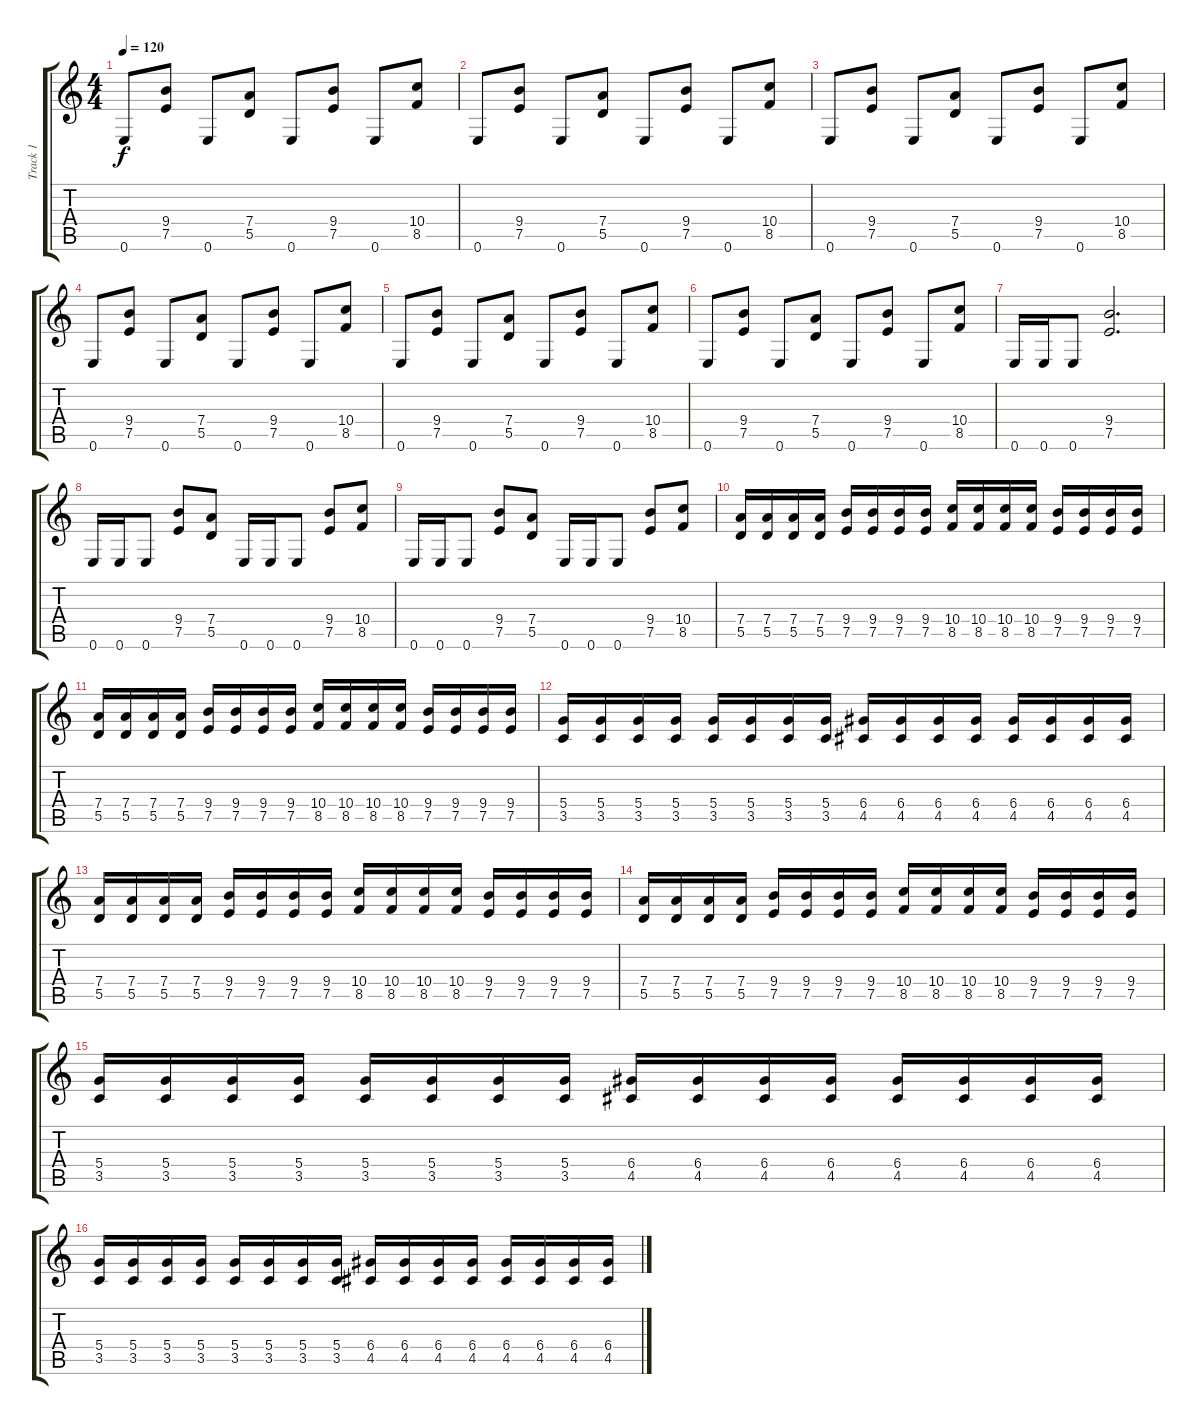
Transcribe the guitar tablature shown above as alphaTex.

\track ("Track 1" "Track 1") {instrument distortionguitar}
\staff {score tabs}
\tuning (E4 B3 G3 D3 A2 E2) {hide}
\ts (4 4)
\tempo 120
\clef g2
\ks c
0.6.8{dy f} (9.4 7.5).8 0.6.8 (7.4 5.5).8 0.6.8 (9.4 7.5).8 0.6.8 (10.4 8.5).8 |
0.6.8 (9.4 7.5).8 0.6.8 (7.4 5.5).8 0.6.8 (9.4 7.5).8 0.6.8 (10.4 8.5).8 |
0.6.8 (9.4 7.5).8 0.6.8 (7.4 5.5).8 0.6.8 (9.4 7.5).8 0.6.8 (10.4 8.5).8 |
0.6.8 (9.4 7.5).8 0.6.8 (7.4 5.5).8 0.6.8 (9.4 7.5).8 0.6.8 (10.4 8.5).8 |
0.6.8 (9.4 7.5).8 0.6.8 (7.4 5.5).8 0.6.8 (9.4 7.5).8 0.6.8 (10.4 8.5).8 |
0.6.8 (9.4 7.5).8 0.6.8 (7.4 5.5).8 0.6.8 (9.4 7.5).8 0.6.8 (10.4 8.5).8 |
0.6.16 0.6.16 0.6.8 (9.4 7.5).2{d} |
0.6.16 0.6.16 0.6.8 (9.4 7.5).8 (7.4 5.5).8 0.6.16 0.6.16 0.6.8 (9.4 7.5).8 (10.4 8.5).8 |
0.6.16 0.6.16 0.6.8 (9.4 7.5).8 (7.4 5.5).8 0.6.16 0.6.16 0.6.8 (9.4 7.5).8 (10.4 8.5).8 |
(7.4 5.5).16 (7.4 5.5).16 (7.4 5.5).16 (7.4 5.5).16 (9.4 7.5).16 (9.4 7.5).16 (9.4 7.5).16 (9.4 7.5).16 (10.4 8.5).16 (10.4 8.5).16 (10.4 8.5).16 (10.4 8.5).16 (9.4 7.5).16 (9.4 7.5).16 (9.4 7.5).16 (9.4 7.5).16 |
(7.4 5.5).16 (7.4 5.5).16 (7.4 5.5).16 (7.4 5.5).16 (9.4 7.5).16 (9.4 7.5).16 (9.4 7.5).16 (9.4 7.5).16 (10.4 8.5).16 (10.4 8.5).16 (10.4 8.5).16 (10.4 8.5).16 (9.4 7.5).16 (9.4 7.5).16 (9.4 7.5).16 (9.4 7.5).16 |
(5.4 3.5).16 (5.4 3.5).16 (5.4 3.5).16 (5.4 3.5).16 (5.4 3.5).16 (5.4 3.5).16 (5.4 3.5).16 (5.4 3.5).16 (6.4 4.5).16 (6.4 4.5).16 (6.4 4.5).16 (6.4 4.5).16 (6.4 4.5).16 (6.4 4.5).16 (6.4 4.5).16 (6.4 4.5).16 |
(7.4 5.5).16 (7.4 5.5).16 (7.4 5.5).16 (7.4 5.5).16 (9.4 7.5).16 (9.4 7.5).16 (9.4 7.5).16 (9.4 7.5).16 (10.4 8.5).16 (10.4 8.5).16 (10.4 8.5).16 (10.4 8.5).16 (9.4 7.5).16 (9.4 7.5).16 (9.4 7.5).16 (9.4 7.5).16 |
(7.4 5.5).16 (7.4 5.5).16 (7.4 5.5).16 (7.4 5.5).16 (9.4 7.5).16 (9.4 7.5).16 (9.4 7.5).16 (9.4 7.5).16 (10.4 8.5).16 (10.4 8.5).16 (10.4 8.5).16 (10.4 8.5).16 (9.4 7.5).16 (9.4 7.5).16 (9.4 7.5).16 (9.4 7.5).16 |
(5.4 3.5).16 (5.4 3.5).16 (5.4 3.5).16 (5.4 3.5).16 (5.4 3.5).16 (5.4 3.5).16 (5.4 3.5).16 (5.4 3.5).16 (6.4 4.5).16 (6.4 4.5).16 (6.4 4.5).16 (6.4 4.5).16 (6.4 4.5).16 (6.4 4.5).16 (6.4 4.5).16 (6.4 4.5).16 |
(5.4 3.5).16 (5.4 3.5).16 (5.4 3.5).16 (5.4 3.5).16 (5.4 3.5).16 (5.4 3.5).16 (5.4 3.5).16 (5.4 3.5).16 (6.4 4.5).16 (6.4 4.5).16 (6.4 4.5).16 (6.4 4.5).16 (6.4 4.5).16 (6.4 4.5).16 (6.4 4.5).16 (6.4 4.5).16
